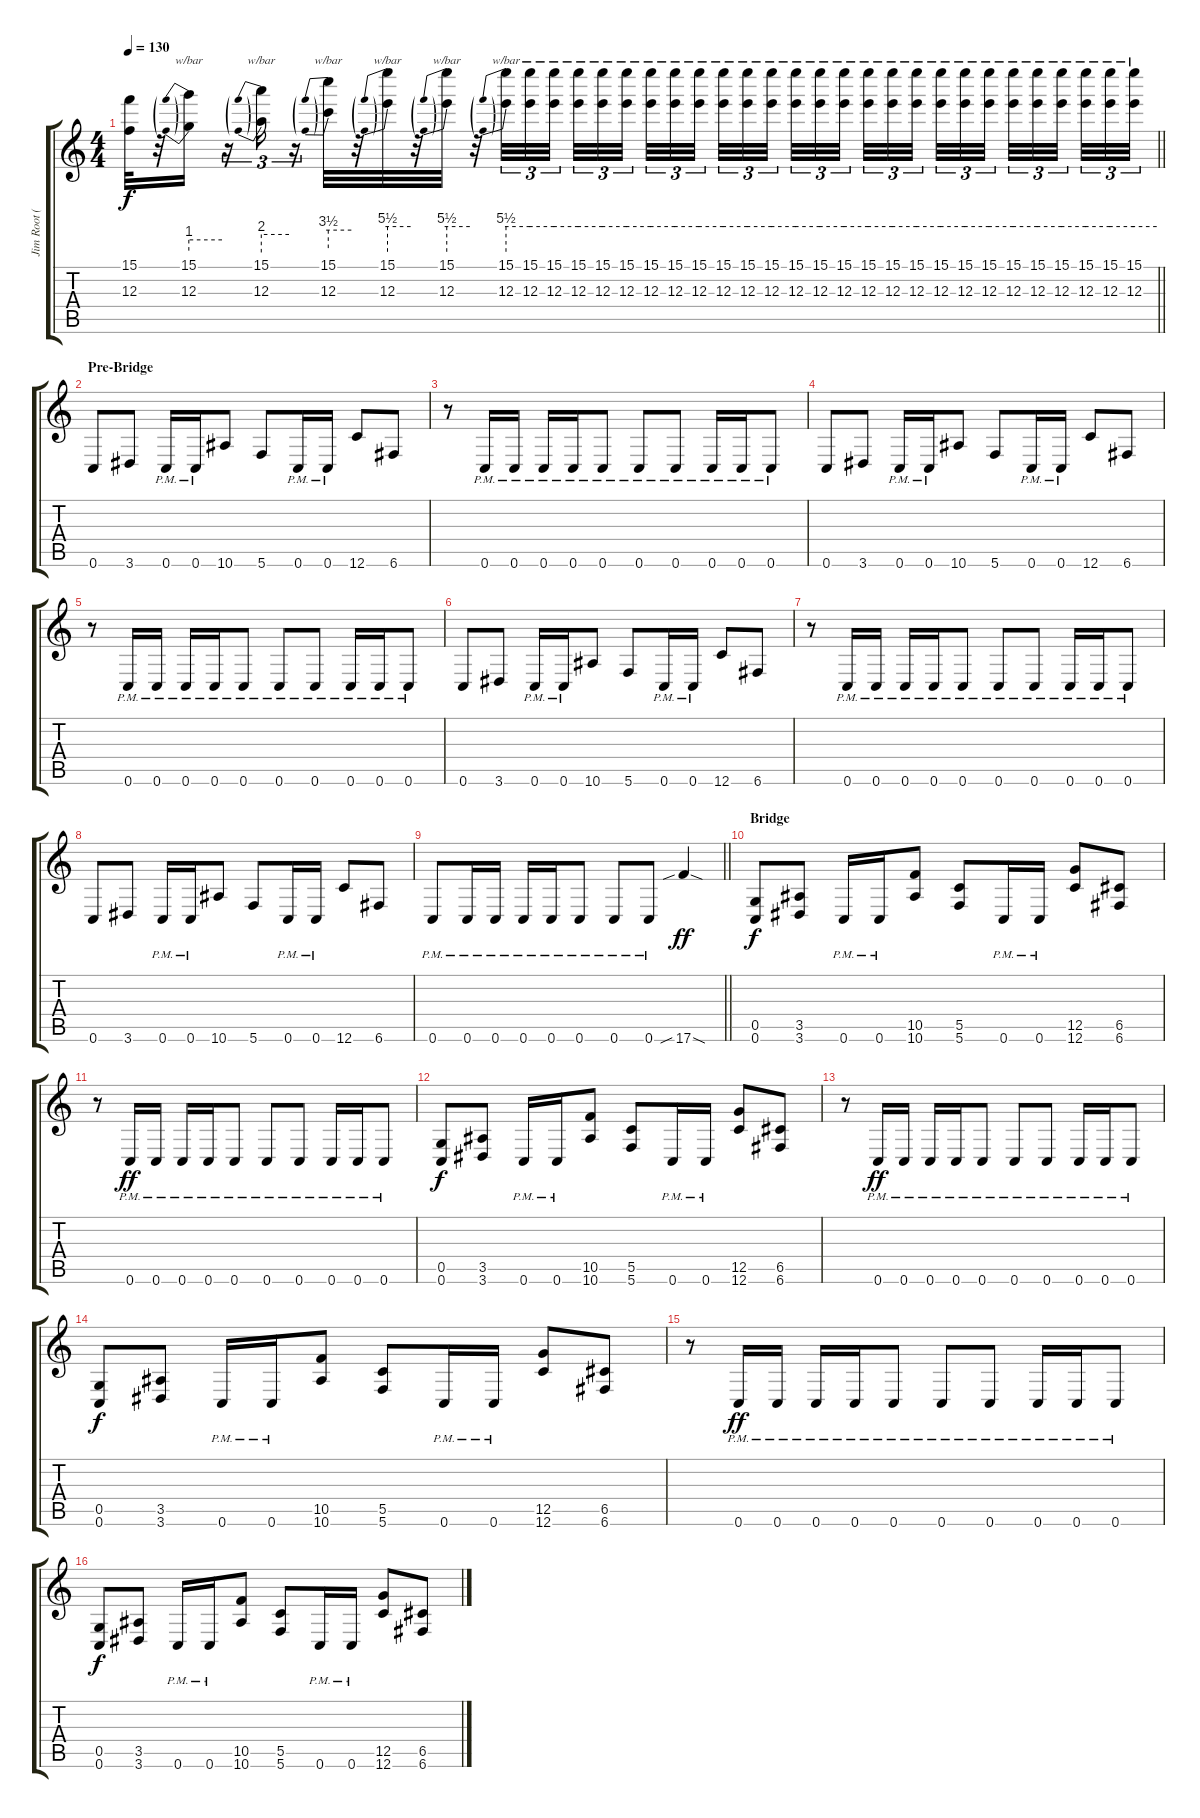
\track ("Jim Root (Rythmic Guitar)" "Jim Root (") {instrument distortionguitar}
\staff {score tabs}
\tuning (D4 A3 F3 C3 G2 C2) {hide}
\ts (4 4)
\tempo 130
\clef g2
\barLineRight lightlight
\ks c
(15.1{t} 12.3{t}).32{dy f} r.32 (15.1 12.3).16{tbe (predive default 0 4 60 4)} r.16{tu (3 2)} (15.1 12.3).16{tu (3 2) tbe (predive default 0 8 60 8)} r.16{tu (3 2)} (15.1 12.3).32{tbe (predive default 0 14 60 14)} r.32 (15.1 12.3).32{tbe (predive default 0 22 60 22)} r.32 (15.1 12.3).32{tbe (predive default 0 22 60 22)} r.32 (15.1 12.3).32{tu (3 2) tbe (predive default 0 22 60 22)} (15.1 12.3).32{tu (3 2) tbe (hold default 0 22 60 22)} (15.1 12.3).32{tu (3 2) tbe (hold default 0 22 60 22)} (15.1 12.3).32{tu (3 2) tbe (hold default 0 22 60 22)} (15.1 12.3).32{tu (3 2) tbe (hold default 0 22 60 22)} (15.1 12.3).32{tu (3 2) tbe (hold default 0 22 60 22) beam splitsecondary} (15.1 12.3).32{tu (3 2) tbe (hold default 0 22 60 22)} (15.1 12.3).32{tu (3 2) tbe (hold default 0 22 60 22)} (15.1 12.3).32{tu (3 2) tbe (hold default 0 22 60 22) beam splitsecondary} (15.1 12.3).32{tu (3 2) tbe (hold default 0 22 60 22)} (15.1 12.3).32{tu (3 2) tbe (hold default 0 22 60 22)} (15.1 12.3).32{tu (3 2) tbe (hold default 0 22 60 22) beam splitsecondary} (15.1 12.3).32{tu (3 2) tbe (hold default 0 22 60 22)} (15.1 12.3).32{tu (3 2) tbe (hold default 0 22 60 22)} (15.1 12.3).32{tu (3 2) tbe (hold default 0 22 60 22)} (15.1 12.3).32{tu (3 2) tbe (hold default 0 22 60 22)} (15.1 12.3).32{tu (3 2) tbe (hold default 0 22 60 22)} (15.1 12.3).32{tu (3 2) tbe (hold default 0 22 60 22) beam splitsecondary} (15.1 12.3).32{tu (3 2) tbe (hold default 0 22 60 22)} (15.1 12.3).32{tu (3 2) tbe (hold default 0 22 60 22)} (15.1 12.3).32{tu (3 2) tbe (hold default 0 22 60 22) beam splitsecondary} (15.1 12.3).32{tu (3 2) tbe (hold default 0 22 60 22)} (15.1 12.3).32{tu (3 2) tbe (hold default 0 22 60 22)} (15.1 12.3).32{tu (3 2) tbe (hold default 0 22 60 22) beam splitsecondary} (15.1 12.3).32{tu (3 2) tbe (hold default 0 22 60 22)} (15.1 12.3).32{tu (3 2) tbe (hold default 0 22 60 22)} (15.1 12.3).32{tu (3 2) tbe (hold default 0 22 60 22)} |
\section ("" "Pre-Bridge")
0.6.8 3.6.8 0.6{pm}.16 0.6{pm}.16 10.6.8 5.6.8 0.6{pm}.16 0.6{pm}.16 12.6.8 6.6.8 |
r.8 0.6{pm}.16 0.6{pm}.16 0.6{pm}.16 0.6{pm}.16 0.6{pm}.8 0.6{pm}.8 0.6{pm}.8 0.6{pm}.16 0.6{pm}.16 0.6{pm}.8 |
0.6.8 3.6.8 0.6{pm}.16 0.6{pm}.16 10.6.8 5.6.8 0.6{pm}.16 0.6{pm}.16 12.6.8 6.6.8 |
r.8 0.6{pm}.16 0.6{pm}.16 0.6{pm}.16 0.6{pm}.16 0.6{pm}.8 0.6{pm}.8 0.6{pm}.8 0.6{pm}.16 0.6{pm}.16 0.6{pm}.8 |
0.6.8 3.6.8 0.6{pm}.16 0.6{pm}.16 10.6.8 5.6.8 0.6{pm}.16 0.6{pm}.16 12.6.8 6.6.8 |
r.8 0.6{pm}.16 0.6{pm}.16 0.6{pm}.16 0.6{pm}.16 0.6{pm}.8 0.6{pm}.8 0.6{pm}.8 0.6{pm}.16 0.6{pm}.16 0.6{pm}.8 |
0.6.8 3.6.8 0.6{pm}.16 0.6{pm}.16 10.6.8 5.6.8 0.6{pm}.16 0.6{pm}.16 12.6.8 6.6.8 |
\barLineRight lightlight
0.6{pm}.8 0.6{pm}.16 0.6{pm}.16 0.6{pm}.16 0.6{pm}.16 0.6{pm}.8 0.6{pm}.8 0.6{pm}.8 17.6{sib sod}.4{dy ff} |
\section ("" "Bridge")
(0.5 0.6).8{dy f} (3.5 3.6).8 0.6{pm}.16 0.6{pm}.16 (10.5 10.6).8 (5.5 5.6).8 0.6{pm}.16 0.6{pm}.16 (12.5 12.6).8 (6.5 6.6).8 |
r.8 0.6{pm}.16{dy ff} 0.6{pm}.16 0.6{pm}.16 0.6{pm}.16 0.6{pm}.8 0.6{pm}.8 0.6{pm}.8 0.6{pm}.16 0.6{pm}.16 0.6{pm}.8 |
(0.5 0.6).8{dy f} (3.5 3.6).8 0.6{pm}.16 0.6{pm}.16 (10.5 10.6).8 (5.5 5.6).8 0.6{pm}.16 0.6{pm}.16 (12.5 12.6).8 (6.5 6.6).8 |
r.8 0.6{pm}.16{dy ff} 0.6{pm}.16 0.6{pm}.16 0.6{pm}.16 0.6{pm}.8 0.6{pm}.8 0.6{pm}.8 0.6{pm}.16 0.6{pm}.16 0.6{pm}.8 |
(0.5 0.6).8{dy f} (3.5 3.6).8 0.6{pm}.16 0.6{pm}.16 (10.5 10.6).8 (5.5 5.6).8 0.6{pm}.16 0.6{pm}.16 (12.5 12.6).8 (6.5 6.6).8 |
r.8 0.6{pm}.16{dy ff} 0.6{pm}.16 0.6{pm}.16 0.6{pm}.16 0.6{pm}.8 0.6{pm}.8 0.6{pm}.8 0.6{pm}.16 0.6{pm}.16 0.6{pm}.8 |
(0.5 0.6).8{dy f} (3.5 3.6).8 0.6{pm}.16 0.6{pm}.16 (10.5 10.6).8 (5.5 5.6).8 0.6{pm}.16 0.6{pm}.16 (12.5 12.6).8 (6.5 6.6).8
